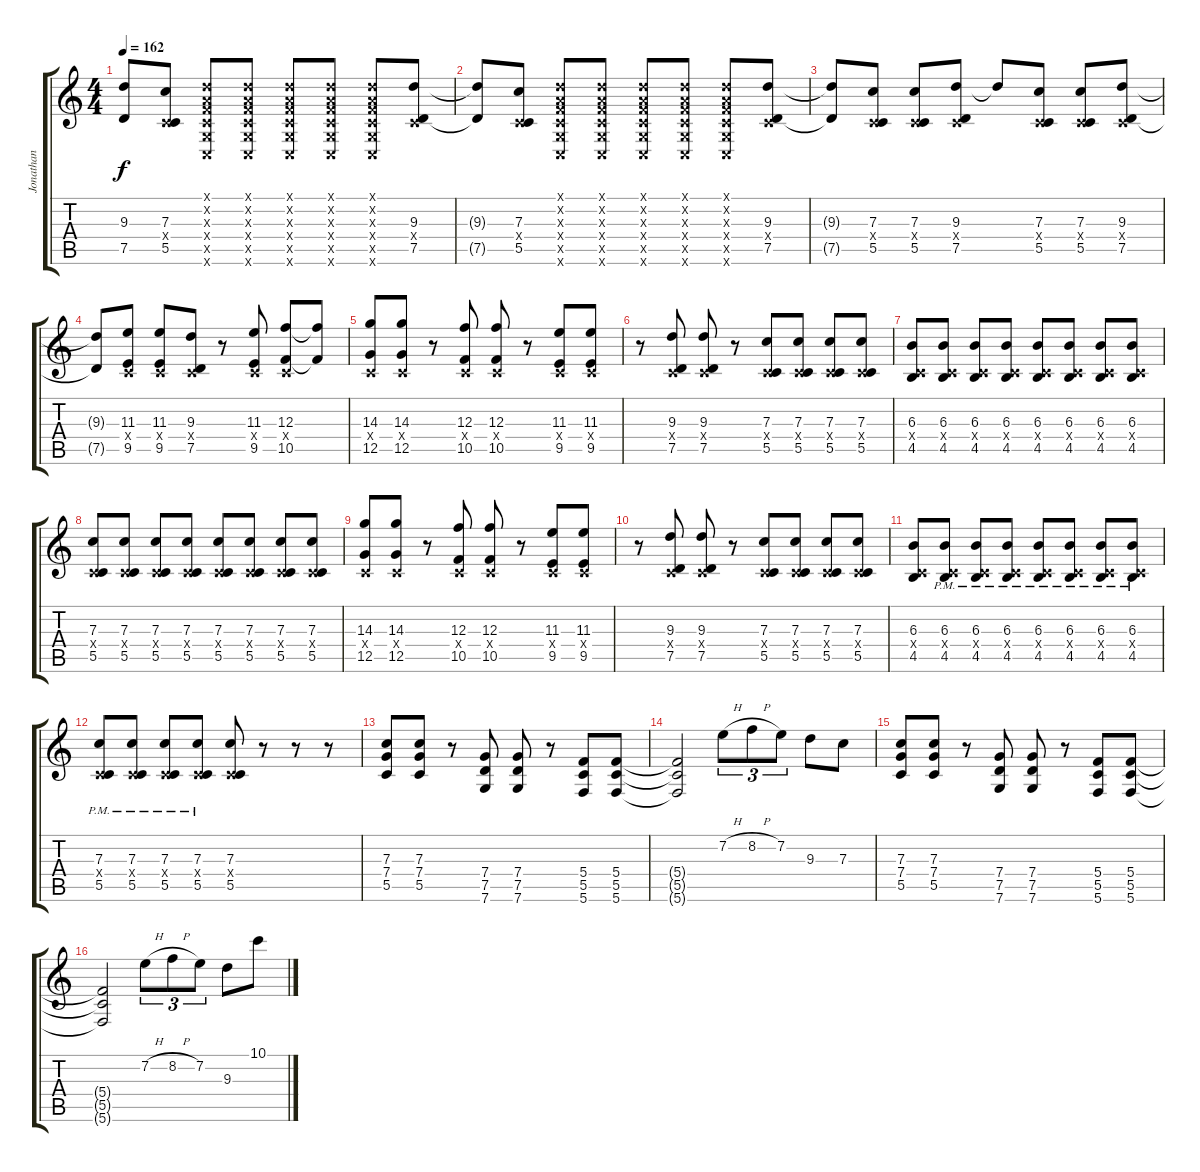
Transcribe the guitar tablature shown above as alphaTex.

\track ("Jonathan" "Jonathan") {instrument distortionguitar}
\staff {score tabs}
\tuning (D4 A3 F3 C3 G2 C2) {hide}
\ts (4 4)
\tempo 162
\clef g2
\ks c
(9.3{t} 7.5{t}).8{dy f} (7.3 0.4{x} 5.5).8 (0.1{x} 0.2{x} 0.3{x} 0.4{x} 0.5{x} 0.6{x}).8 (0.1{x} 0.2{x} 0.3{x} 0.4{x} 0.5{x} 0.6{x}).8 (0.1{x} 0.2{x} 0.3{x} 0.4{x} 0.5{x} 0.6{x}).8 (0.1{x} 0.2{x} 0.3{x} 0.4{x} 0.5{x} 0.6{x}).8 (0.1{x} 0.2{x} 0.3{x} 0.4{x} 0.5{x} 0.6{x}).8 (9.3 0.4{x} 7.5).8 |
(9.3{t} 7.5{t}).8 (7.3 0.4{x} 5.5).8 (0.1{x} 0.2{x} 0.3{x} 0.4{x} 0.5{x} 0.6{x}).8 (0.1{x} 0.2{x} 0.3{x} 0.4{x} 0.5{x} 0.6{x}).8 (0.1{x} 0.2{x} 0.3{x} 0.4{x} 0.5{x} 0.6{x}).8 (0.1{x} 0.2{x} 0.3{x} 0.4{x} 0.5{x} 0.6{x}).8 (0.1{x} 0.2{x} 0.3{x} 0.4{x} 0.5{x} 0.6{x}).8 (9.3 0.4{x} 7.5).8 |
(9.3{t} 7.5{t}).8 (7.3 0.4{x} 5.5).8 (7.3 0.4{x} 5.5).8 (9.3 0.4{x} 7.5).8 9.3{t}.8 (7.3 0.4{x} 5.5).8 (7.3 0.4{x} 5.5).8 (9.3 0.4{x} 7.5).8 |
(9.3{t} 7.5{t}).8 (11.3 0.4{x} 9.5).8 (11.3 0.4{x} 9.5).8 (9.3 0.4{x} 7.5).8 r.8 (11.3 0.4{x} 9.5).8 (12.3 0.4{x} 10.5).8 (12.3{t} 10.5{t}).8 |
(14.3 0.4{x} 12.5).8 (14.3 0.4{x} 12.5).8 r.8 (12.3 0.4{x} 10.5).8 (12.3 0.4{x} 10.5).8 r.8 (11.3 0.4{x} 9.5).8 (11.3 0.4{x} 9.5).8 |
r.8 (9.3 0.4{x} 7.5).8 (9.3 0.4{x} 7.5).8 r.8 (7.3 0.4{x} 5.5).8 (7.3 0.4{x} 5.5).8 (7.3 0.4{x} 5.5).8 (7.3 0.4{x} 5.5).8 |
(6.3 0.4{x} 4.5).8 (6.3 0.4{x} 4.5).8 (6.3 0.4{x} 4.5).8 (6.3 0.4{x} 4.5).8 (6.3 0.4{x} 4.5).8 (6.3 0.4{x} 4.5).8 (6.3 0.4{x} 4.5).8 (6.3 0.4{x} 4.5).8 |
(7.3 0.4{x} 5.5).8 (7.3 0.4{x} 5.5).8 (7.3 0.4{x} 5.5).8 (7.3 0.4{x} 5.5).8 (7.3 0.4{x} 5.5).8 (7.3 0.4{x} 5.5).8 (7.3 0.4{x} 5.5).8 (7.3 0.4{x} 5.5).8 |
(14.3 0.4{x} 12.5).8 (14.3 0.4{x} 12.5).8 r.8 (12.3 0.4{x} 10.5).8 (12.3 0.4{x} 10.5).8 r.8 (11.3 0.4{x} 9.5).8 (11.3 0.4{x} 9.5).8 |
r.8 (9.3 0.4{x} 7.5).8 (9.3 0.4{x} 7.5).8 r.8 (7.3 0.4{x} 5.5).8 (7.3 0.4{x} 5.5).8 (7.3 0.4{x} 5.5).8 (7.3 0.4{x} 5.5).8 |
(6.3 0.4{x} 4.5).8 (6.3{pm} 0.4{x} 4.5{pm}).8 (6.3{pm} 0.4{x} 4.5{pm}).8 (6.3{pm} 0.4{x} 4.5{pm}).8 (6.3{pm} 0.4{x} 4.5{pm}).8 (6.3{pm} 0.4{x} 4.5{pm}).8 (6.3{pm} 0.4{x} 4.5{pm}).8 (6.3{pm} 0.4{x} 4.5{pm}).8 |
(7.3{pm} 0.4{x} 5.5{pm}).8 (7.3{pm} 0.4{x} 5.5{pm}).8 (7.3{pm} 0.4{x} 5.5{pm}).8 (7.3{pm} 0.4{x} 5.5{pm}).8 (7.3 0.4{x} 5.5).8 r.8 r.8 r.8 |
(7.3 7.4 5.5).8 (7.3 7.4 5.5).8 r.8 (7.4 7.5 7.6).8 (7.4 7.5 7.6).8 r.8 (5.4 5.5 5.6).8 (5.4 5.5 5.6).8 |
(5.4{t} 5.5{t} 5.6{t}).2 7.2{h}.8{tu (3 2)} 8.2{h}.8{tu (3 2)} 7.2.8{tu (3 2)} 9.3.8 7.3.8 |
(7.3 7.4 5.5).8 (7.3 7.4 5.5).8 r.8 (7.4 7.5 7.6).8 (7.4 7.5 7.6).8 r.8 (5.4 5.5 5.6).8 (5.4 5.5 5.6).8 |
(5.4{t} 5.5{t} 5.6{t}).2 7.2{h}.8{tu (3 2)} 8.2{h}.8{tu (3 2)} 7.2.8{tu (3 2)} 9.3.8 10.1.8
